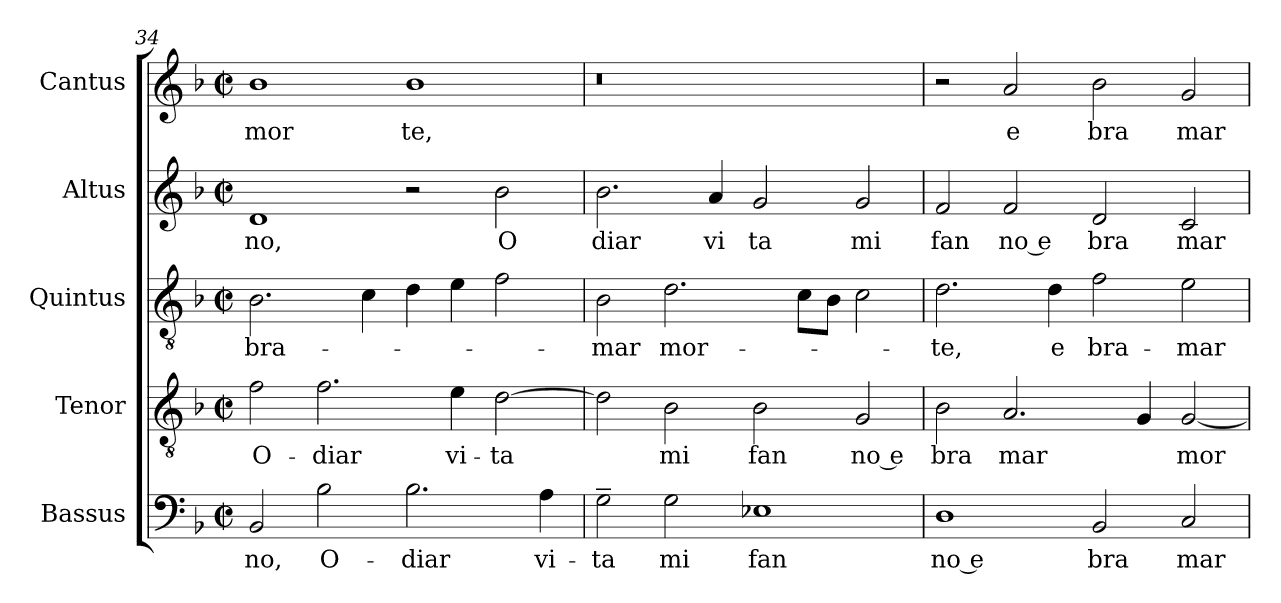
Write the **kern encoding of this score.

**kern	**text	**kern	**text	**kern	**text	**kern	**text	**kern	**text
*part5	*part5	*part4	*part4	*part3	*part3	*part2	*part2	*part1	*part1
*staff5	*staff5	*staff4	*staff4	*staff3	*staff3	*staff2	*staff2	*staff1	*staff1
*I"Bassus	*	*I"Tenor	*	*I"Quintus	*	*I"Altus	*	*I"Cantus	*
*clefF4	*	*clefGv2	*	*clefGv2	*	*clefG2	*	*clefG2	*
*k[b-]	*	*k[b-]	*	*k[b-]	*	*k[b-]	*	*k[b-]	*
*F:	*	*F:	*	*F:	*	*F:	*	*F:	*
*M2/2	*	*M2/2	*	*M2/2	*	*M2/2	*	*M2/2	*
*met(c|)	*	*met(c|)	*	*met(c|)	*	*met(c|)	*	*met(c|)	*
=34	=34	=34	=34	=34	=34	=34	=34	=34	=34
!	!LO:LY:b:cj	!	!LO:LY:b:cj	!	!LO:LY:b	!	!LO:LY:b:cj	!	!LO:LY:b:cj
2BB-/	-no,	2f\	O-	2.B-\	bra-	1d	no,	1b-	mor
!	!LO:LY:b:cj	!	!LO:LY:b:cj	!	!	!	!	!	!
2B-\	O-	2.f\	-diar	.	.	.	.	.	.
.	.	.	.	4c\	.	.	.	.	.
!	!LO:LY:b:cj	!	!	!	!	!	!	!	!LO:LY:b:cj
2.B-\	-diar	.	.	4d\	.	2r	.	1b-	te,
!	!	!	!LO:LY:b:cj	!	!	!	!	!	!
.	.	4e\	vi-	4e\	.	.	.	.	.
!	!	!	!LO:LY:b:cj	!	!	!	!LO:LY:b:cj	!	!
.	.	[>2d\	-ta	2f\	.	2b-\	O	.	.
!	!LO:LY:b:cj	!	!	!	!	!	!	!	!
4A\	vi-	.	.	.	.	.	.	.	.
!!LO:PB:g=z
=35	=35	=35	=35	=35	=35	=35	=35	=35	=35
!	!LO:LY:b:cj	!	!	!	!LO:LY:b:cj	!	!LO:LY:b:cj	!	!
2G~>\	-ta	2d\]	.	2B-\	-mar	2.b-\	diar	0r	.
!	!LO:LY:b:cj	!	!LO:LY:b:cj	!	!LO:LY:b	!	!	!	!
2G\	mi	2B-\	mi	2.d\	mor-	.	.	.	.
!	!	!	!	!	!	!	!LO:LY:b:cj	!	!
.	.	.	.	.	.	4a/	vi	.	.
!	!LO:LY:b:cj	!	!LO:LY:b:cj	!	!	!	!LO:LY:b:cj	!	!
1E-X	fan	2B-\	fan	.	.	2g/	ta	.	.
.	.	.	.	8c\L	.	.	.	.	.
.	.	.	.	8B-\J	.	.	.	.	.
!	!	!	!LO:LY:b:rj	!	!	!	!LO:LY:b:cj	!	!
.	.	2G/	no e	2c\	.	2g/	mi	.	.
=36	=36	=36	=36	=36	=36	=36	=36	=36	=36
!	!LO:LY:b:rj	!	!LO:LY:b:cj	!	!LO:LY:b:cj	!	!LO:LY:b:cj	!	!
1D	no e	2B-\	bra	2.d\	-te,	2f/	fan	2r	.
!	!	!	!LO:LY:b	!	!	!	!LO:LY:b:rj	!	!LO:LY:b:cj
.	.	2.A/	mar	.	.	2f/	no e	2a/	e
!	!	!	!	!	!LO:LY:b:cj	!	!	!	!
.	.	.	.	4d\	e	.	.	.	.
!	!LO:LY:b:cj	!	!	!	!LO:LY:b:cj	!	!LO:LY:b:cj	!	!LO:LY:b:cj
2BB-/	bra	.	.	2f\	bra-	2d/	bra	2b-\	bra
.	.	4G/	.	.	.	.	.	.	.
!	!LO:LY:b:cj	!	!LO:LY:b	!	!LO:LY:b:cj	!	!LO:LY:b:cj	!	!LO:LY:b:cj
2C/	mar	[<2G/	mor	2e\	-mar	2c/	mar	2g/	mar
=	=	=	=	=	=	=	=	=	=
*-	*-	*-	*-	*-	*-	*-	*-	*-	*-
